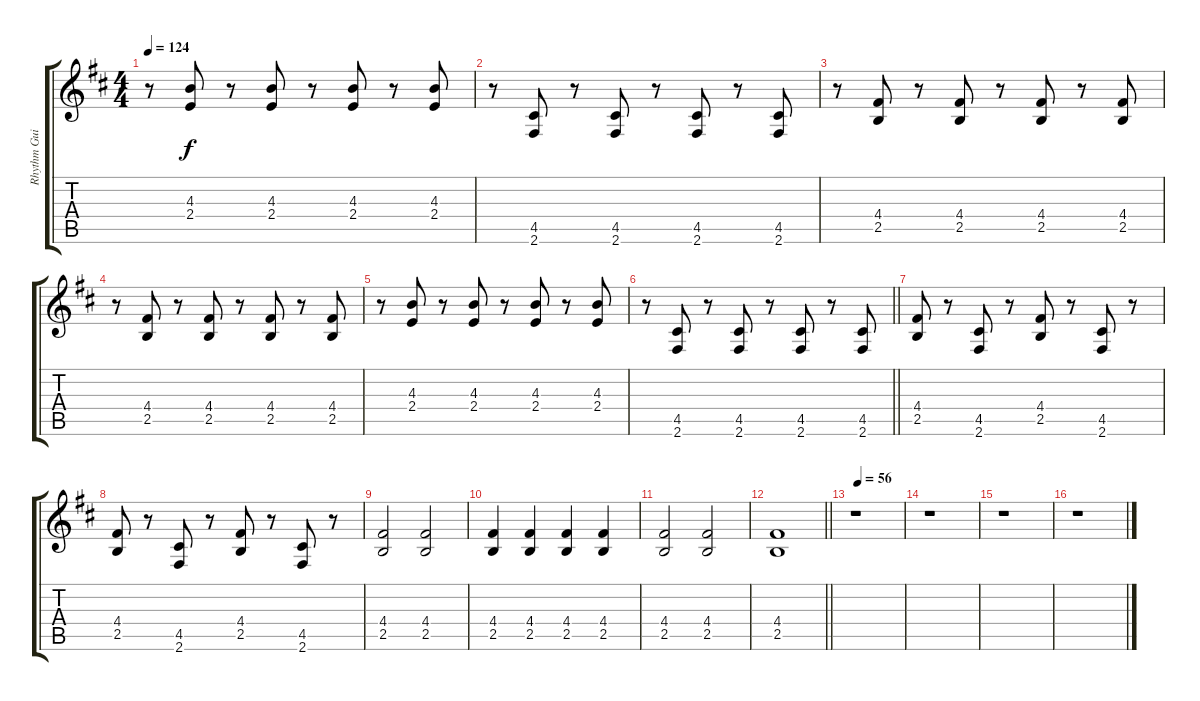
\track ("Rhythm Guitar" "Rhythm Gui") {instrument overdrivenguitar}
\staff {score tabs}
\tuning (E4 B3 G3 D3 A2 E2) {hide}
\ts (4 4)
\tempo 124
\clef g2
\ks bminor
r.8{dy f} (4.3 2.4).8 r.8 (4.3 2.4).8 r.8 (4.3 2.4).8 r.8 (4.3 2.4).8 |
\ks d
r.8 (4.5 2.6).8 r.8 (4.5 2.6).8 r.8 (4.5 2.6).8 r.8 (4.5 2.6).8 |
\ks bminor
r.8 (4.4 2.5).8 r.8 (4.4 2.5).8 r.8 (4.4 2.5).8 r.8 (4.4 2.5).8 |
r.8 (4.4 2.5).8 r.8 (4.4 2.5).8 r.8 (4.4 2.5).8 r.8 (4.4 2.5).8 |
r.8 (4.3 2.4).8 r.8 (4.3 2.4).8 r.8 (4.3 2.4).8 r.8 (4.3 2.4).8 |
\barLineRight lightlight
\ks d
r.8 (4.5 2.6).8 r.8 (4.5 2.6).8 r.8 (4.5 2.6).8 r.8 (4.5 2.6).8 |
\ks bminor
(4.4 2.5).8 r.8 (4.5 2.6).8 r.8 (4.4 2.5).8 r.8 (4.5 2.6).8 r.8 |
\ks d
(4.4 2.5).8 r.8 (4.5 2.6).8 r.8 (4.4 2.5).8 r.8 (4.5 2.6).8 r.8 |
\ks bminor
(4.4 2.5).2 (4.4 2.5).2 |
(4.4 2.5).4 (4.4 2.5).4 (4.4 2.5).4 (4.4 2.5).4 |
(4.4 2.5).2 (4.4 2.5).2 |
\barLineRight lightlight
(4.4 2.5).1 |
\tempo (56 0.0625)
\ks d
r.1 |
\ks bminor
r.1 |
\ks d
r.1 |
\ks bminor
r.1
